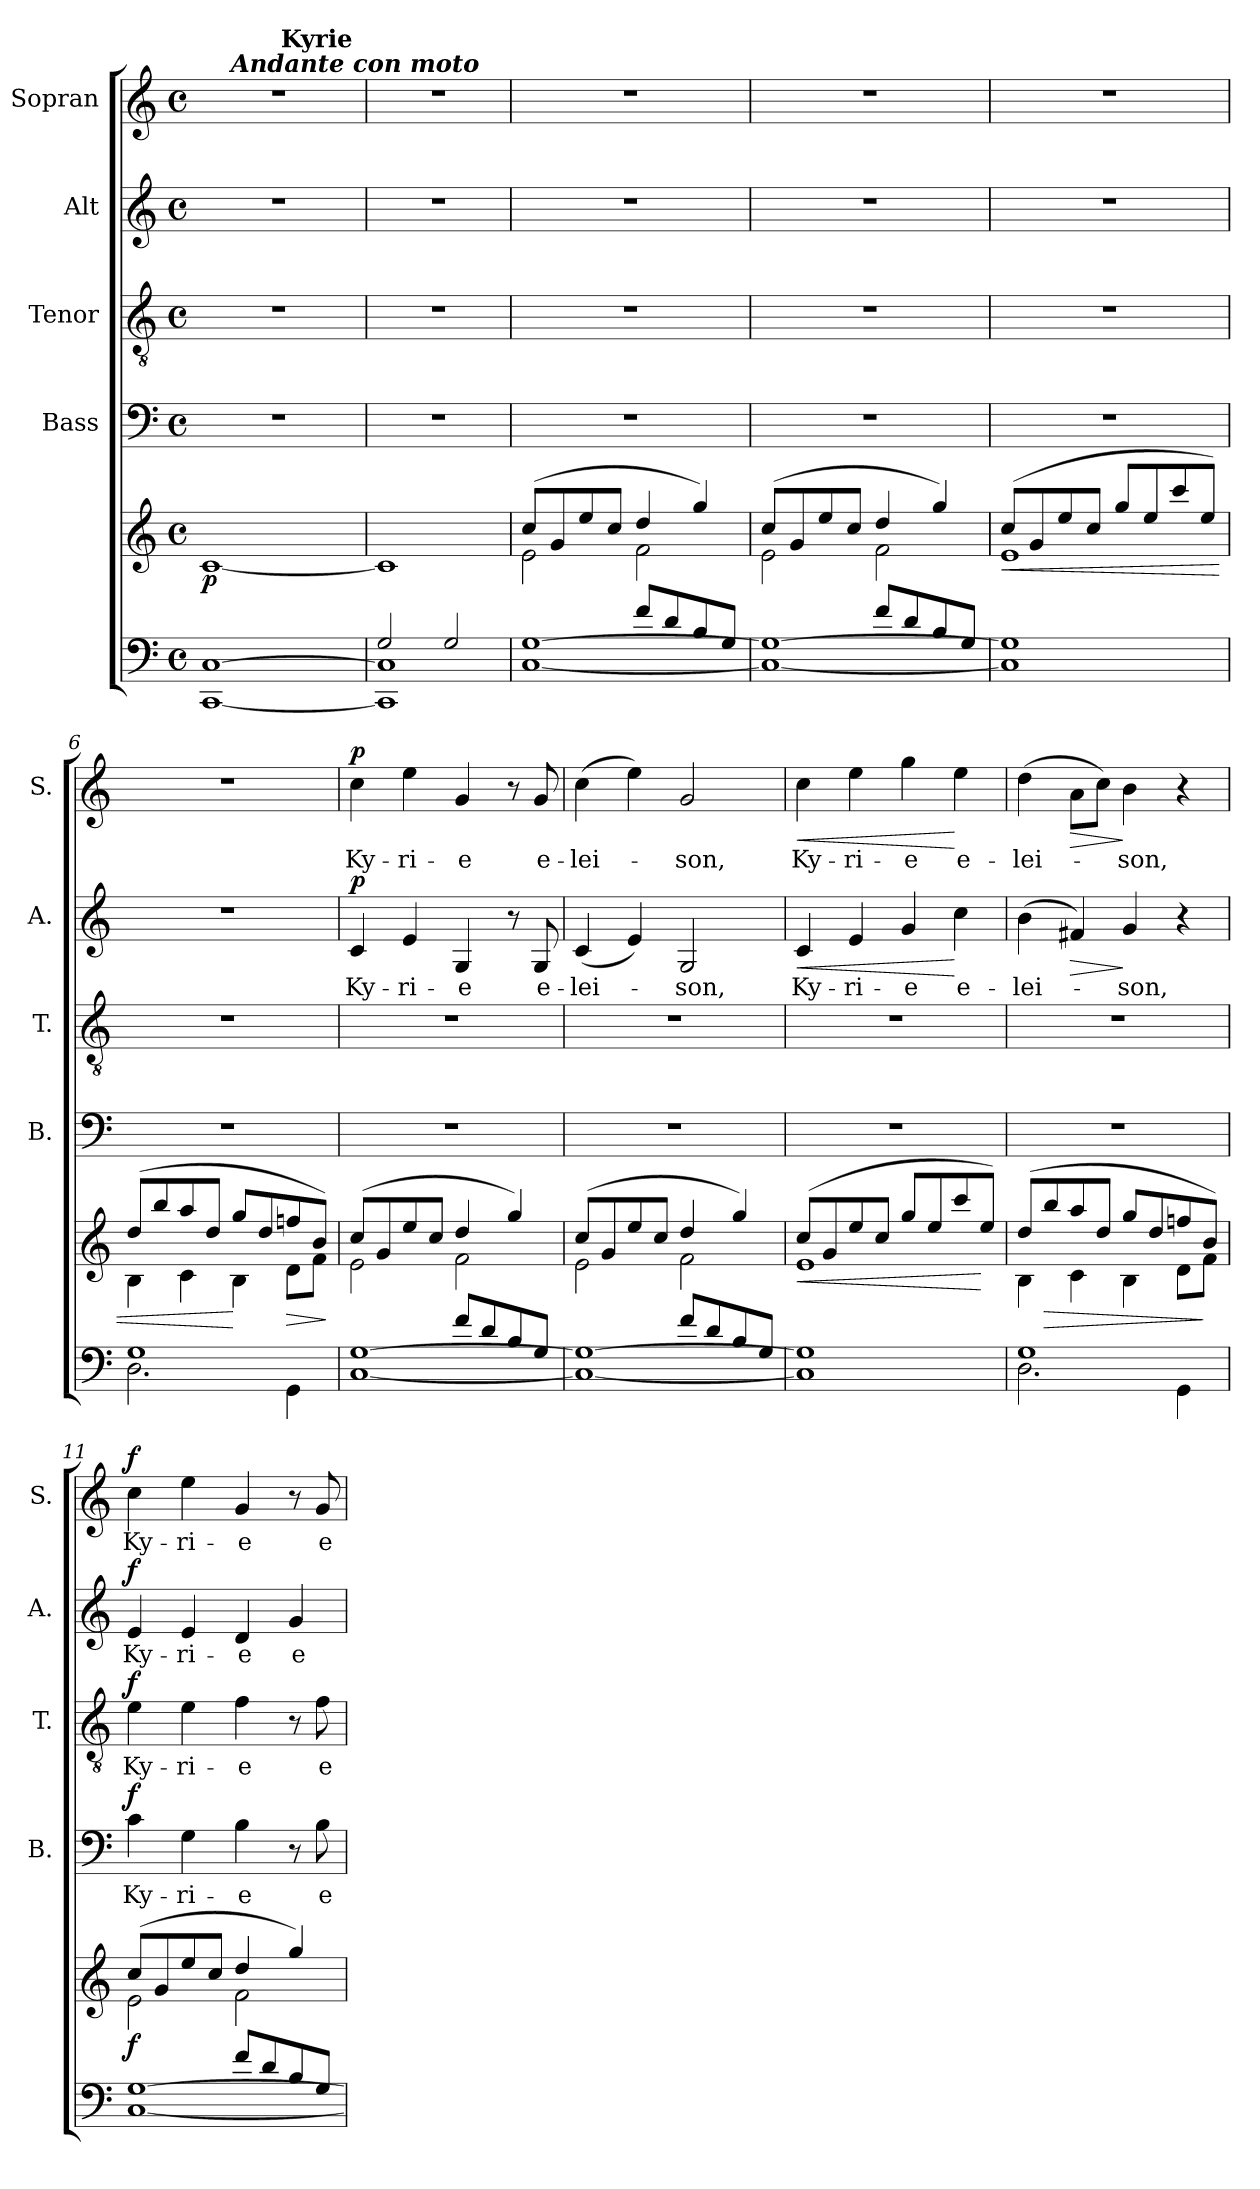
**kern	**kern	**dynam	**kern	**text	**dynam	**kern	**text	**dynam	**kern	**text	**dynam	**kern	**text	**dynam
*part5	*part5	*part5	*part4	*part4	*part4	*part3	*part3	*part3	*part2	*part2	*part2	*part1	*part1	*part1
*staff6	*staff5	*staff5/6	*staff4	*staff4	*staff4	*staff3	*staff3	*staff3	*staff2	*staff2	*staff2	*staff1	*staff1	*staff1
*	*	*	*I"Bass	*	*	*I"Tenor	*	*	*I"Alt	*	*	*I"Sopran	*	*
*	*	*	*I'B.	*	*	*I'T.	*	*	*I'A.	*	*	*I'S.	*	*
*clefF4	*clefG2	*	*clefF4	*	*	*clefGv2	*	*	*clefG2	*	*	*clefG2	*	*
*k[]	*k[]	*	*k[]	*	*	*k[]	*	*	*k[]	*	*	*k[]	*	*
*C:	*C:	*	*C:	*	*	*C:	*	*	*C:	*	*	*C:	*	*
*M4/4	*M4/4	*	*M4/4	*	*	*M4/4	*	*	*M4/4	*	*	*M4/4	*	*
*met(c)	*met(c)	*	*met(c)	*	*	*met(c)	*	*	*met(c)	*	*	*met(c)	*	*
=1	=1	=1	=1	=1	=1	=1	=1	=1	=1	=1	=1	=1	=1	=1
!	!	!LO:DY:b	!	!	!	!	!	!	!	!	!	!	!	!
*	*	*	*	*	*	*	*	*	*	*	*	*^	*	*
*	*	*	*	*	*	*	*	*	*	*	*	*	*^	*	*
[1CC [1C	[1c	p	1r	.	.	1r	.	.	1r	.	.	1r	8ryy	4..ryy	.	.
!	!	!	!	!	!	!	!	!	!	!	!	!	!LO:TX:a:Bi:t=Andante con moto	!	!	!
.	.	.	.	.	.	.	.	.	.	.	.	.	2..ryy	.	.	.
!	!	!	!	!	!	!	!	!	!	!	!	!	!	!LO:TX:a:B:t=Kyrie	!	!
.	.	.	.	.	.	.	.	.	.	.	.	.	.	2ryy	.	.
.	.	.	.	.	.	.	.	.	.	.	.	.	.	16ryy	.	.
*	*	*	*	*	*	*	*	*	*	*	*	*v	*v	*v	*	*
=2	=2	=2	=2	=2	=2	=2	=2	=2	=2	=2	=2	=2	=2	=2
*^	*	*	*	*	*	*	*	*	*	*	*	*	*	*
2G/	1CC] 1C]	1c]	.	1r	.	.	1r	.	.	1r	.	.	1r	.	.
2G/	.	.	.	.	.	.	.	.	.	.	.	.	.	.	.
=3	=3	=3	=3	=3	=3	=3	=3	=3	=3	=3	=3	=3	=3	=3	=3
*	*	*^	*	*	*	*	*	*	*	*	*	*	*	*	*
2ryy	[<1C [<1G	(>8cc/L	2e\	.	1r	.	.	1r	.	.	1r	.	.	1r	.	.
.	.	8g/	.	.	.	.	.	.	.	.	.	.	.	.	.	.
.	.	8ee/	.	.	.	.	.	.	.	.	.	.	.	.	.	.
.	.	8cc/J	.	.	.	.	.	.	.	.	.	.	.	.	.	.
8f/L	.	4dd/	2f\	.	.	.	.	.	.	.	.	.	.	.	.	.
8d/	.	.	.	.	.	.	.	.	.	.	.	.	.	.	.	.
8B/	.	4gg/)	.	.	.	.	.	.	.	.	.	.	.	.	.	.
8G/J	.	.	.	.	.	.	.	.	.	.	.	.	.	.	.	.
=4	=4	=4	=4	=4	=4	=4	=4	=4	=4	=4	=4	=4	=4	=4	=4	=4
2ryy	1C_ 1G_	(>8cc/L	2e\	.	1r	.	.	1r	.	.	1r	.	.	1r	.	.
.	.	8g/	.	.	.	.	.	.	.	.	.	.	.	.	.	.
.	.	8ee/	.	.	.	.	.	.	.	.	.	.	.	.	.	.
.	.	8cc/J	.	.	.	.	.	.	.	.	.	.	.	.	.	.
8f/L	.	4dd/	2f\	.	.	.	.	.	.	.	.	.	.	.	.	.
8d/	.	.	.	.	.	.	.	.	.	.	.	.	.	.	.	.
8B/	.	4gg/)	.	.	.	.	.	.	.	.	.	.	.	.	.	.
8G/J	.	.	.	.	.	.	.	.	.	.	.	.	.	.	.	.
*v	*v	*	*	*	*	*	*	*	*	*	*	*	*	*	*	*
=5	=5	=5	=5	=5	=5	=5	=5	=5	=5	=5	=5	=5	=5	=5	=5
!	!	!	!LO:HP:b	!	!	!	!	!	!	!	!	!	!	!	!
1C] 1G]	(>8cc/L	1e	<	1r	.	.	1r	.	.	1r	.	.	1r	.	.
.	8g/	.	.	.	.	.	.	.	.	.	.	.	.	.	.
.	8ee/	.	.	.	.	.	.	.	.	.	.	.	.	.	.
.	8cc/J	.	.	.	.	.	.	.	.	.	.	.	.	.	.
.	8gg/L	.	.	.	.	.	.	.	.	.	.	.	.	.	.
.	8ee/	.	.	.	.	.	.	.	.	.	.	.	.	.	.
.	8ccc/	.	.	.	.	.	.	.	.	.	.	.	.	.	.
.	8ee/J)	.	.	.	.	.	.	.	.	.	.	.	.	.	.
!!LO:PB:g=z
=6	=6	=6	=6	=6	=6	=6	=6	=6	=6	=6	=6	=6	=6	=6	=6
*^	*	*	*	*	*	*	*	*	*	*	*	*	*	*	*
1G	2.D\	(>8dd/L	4B\	.	1r	.	.	1r	.	.	1r	.	.	1r	.	.
.	.	8bb/	.	.	.	.	.	.	.	.	.	.	.	.	.	.
.	.	8aa/	4c\	.	.	.	.	.	.	.	.	.	.	.	.	.
.	.	8dd/J	.	.	.	.	.	.	.	.	.	.	.	.	.	.
.	.	8gg/L	4B\	[	.	.	.	.	.	.	.	.	.	.	.	.
.	.	8dd/	.	.	.	.	.	.	.	.	.	.	.	.	.	.
!	!	!	!	!LO:HP:b	!	!	!	!	!	!	!	!	!	!	!	!
.	4GG\	8ffn/	8d\L	>	.	.	.	.	.	.	.	.	.	.	.	.
.	.	8b/J)	8f\J	.	.	.	.	.	.	.	.	.	.	.	.	.
*v	*v	*	*	*	*	*	*	*	*	*	*	*	*	*	*	*
*	*v	*v	*	*	*	*	*	*	*	*	*	*	*	*	*
.	.	]	.	.	.	.	.	.	.	.	.	.	.	.
=7	=7	=7	=7	=7	=7	=7	=7	=7	=7	=7	=7	=7	=7	=7
*^	*^	*	*	*	*	*	*	*	*	*	*	*	*	*
!	!	!	!	!	!	!	!	!	!	!	!	!LO:LY:b	!LO:DY:a	!	!LO:LY:b	!LO:DY:a
2ryy	[<1C [<1G	(>8cc/L	2e\	.	1r	.	.	1r	.	.	4c/	Ky-	p	4cc\	Ky-	p
.	.	8g/	.	.	.	.	.	.	.	.	.	.	.	.	.	.
!	!	!	!	!	!	!	!	!	!	!	!	!LO:LY:b	!	!	!LO:LY:b	!
.	.	8ee/	.	.	.	.	.	.	.	.	4e/	-ri-	.	4ee\	-ri-	.
.	.	8cc/J	.	.	.	.	.	.	.	.	.	.	.	.	.	.
!	!	!	!	!	!	!	!	!	!	!	!	!LO:LY:b	!	!	!LO:LY:b	!
8f/L	.	4dd/	2f\	.	.	.	.	.	.	.	4G/	-e	.	4g/	-e	.
8d/	.	.	.	.	.	.	.	.	.	.	.	.	.	.	.	.
8B/	.	4gg/)	.	.	.	.	.	.	.	.	8r	.	.	8r	.	.
!	!	!	!	!	!	!	!	!	!	!	!	!LO:LY:b	!	!	!LO:LY:b	!
8G/J	.	.	.	.	.	.	.	.	.	.	8G/	e-	.	8g/	e-	.
=8	=8	=8	=8	=8	=8	=8	=8	=8	=8	=8	=8	=8	=8	=8	=8	=8
!	!	!	!	!	!	!	!	!	!	!	!	!LO:LY:b	!	!	!LO:LY:b	!
2ryy	1C_ 1G_	(>8cc/L	2e\	.	1r	.	.	1r	.	.	(<4c/	-lei-	.	(>4cc\	-lei-	.
.	.	8g/	.	.	.	.	.	.	.	.	.	.	.	.	.	.
.	.	8ee/	.	.	.	.	.	.	.	.	4e/)	.	.	4ee\)	.	.
.	.	8cc/J	.	.	.	.	.	.	.	.	.	.	.	.	.	.
!	!	!	!	!	!	!	!	!	!	!	!	!LO:LY:b	!	!	!LO:LY:b	!
8f/L	.	4dd/	2f\	.	.	.	.	.	.	.	2G/	-son,	.	2g/	-son,	.
8d/	.	.	.	.	.	.	.	.	.	.	.	.	.	.	.	.
8B/	.	4gg/)	.	.	.	.	.	.	.	.	.	.	.	.	.	.
8G/J	.	.	.	.	.	.	.	.	.	.	.	.	.	.	.	.
*v	*v	*	*	*	*	*	*	*	*	*	*	*	*	*	*	*
=9	=9	=9	=9	=9	=9	=9	=9	=9	=9	=9	=9	=9	=9	=9	=9
!	!	!	!LO:HP:b	!	!	!	!	!	!	!	!LO:LY:b	!LO:HP:b	!	!LO:LY:b	!LO:HP:b
1C] 1G]	(>8cc/L	1e	<	1r	.	.	1r	.	.	4c/	Ky-	<	4cc\	Ky-	<
.	8g/	.	.	.	.	.	.	.	.	.	.	.	.	.	.
!	!	!	!	!	!	!	!	!	!	!	!LO:LY:b	!	!	!LO:LY:b	!
.	8ee/	.	.	.	.	.	.	.	.	4e/	-ri-	.	4ee\	-ri-	.
.	8cc/J	.	.	.	.	.	.	.	.	.	.	.	.	.	.
!	!	!	!	!	!	!	!	!	!	!	!LO:LY:b	!	!	!LO:LY:b	!
.	8gg/L	.	.	.	.	.	.	.	.	4g/	-e	.	4gg\	-e	.
.	8ee/	.	.	.	.	.	.	.	.	.	.	.	.	.	.
!	!	!	!	!	!	!	!	!	!	!	!LO:LY:b	!	!	!LO:LY:b	!
.	8ccc/	.	.	.	.	.	.	.	.	4cc\	e-	[	4ee\	e-	[
.	8ee/J)	.	[	.	.	.	.	.	.	.	.	.	.	.	.
!!LO:LB:g=z
=10	=10	=10	=10	=10	=10	=10	=10	=10	=10	=10	=10	=10	=10	=10	=10
*^	*	*	*	*	*	*	*	*	*	*	*	*	*	*	*
!	!	!	!	!	!	!	!	!	!	!	!	!LO:LY:b	!	!	!LO:LY:b	!
1G	2.D\	(>8dd/L	4B\	.	1r	.	.	1r	.	.	(>4b\	-lei-	.	(>4dd\	-lei-	.
!	!	!	!	!LO:HP:b	!	!	!	!	!	!	!	!	!	!	!	!
.	.	8bb/	.	>	.	.	.	.	.	.	.	.	.	.	.	.
!	!	!	!	!	!	!	!	!	!	!	!	!	!LO:HP:b	!	!	!LO:HP:b
.	.	8aa/	4c\	.	.	.	.	.	.	.	4f#X/)	.	>	8a\L	.	>
.	.	8dd/J	.	.	.	.	.	.	.	.	.	.	.	8cc\J)	.	.
!	!	!	!	!	!	!	!	!	!	!	!	!LO:LY:b	!	!	!LO:LY:b	!
.	.	8gg/L	4B\	.	.	.	.	.	.	.	4g/	-son,	]	4b\	-son,	]
.	.	8dd/	.	.	.	.	.	.	.	.	.	.	.	.	.	.
.	4GG\	8ffn/	8d\L	.	.	.	.	.	.	.	4r	.	.	4r	.	.
.	.	8b/J)	8f\J	]	.	.	.	.	.	.	.	.	.	.	.	.
=11	=11	=11	=11	=11	=11	=11	=11	=11	=11	=11	=11	=11	=11	=11	=11	=11
!	!	!	!	!LO:DY:b	!	!LO:LY:b	!LO:DY:a	!	!LO:LY:b	!LO:DY:a	!	!LO:LY:b	!LO:DY:a	!	!LO:LY:b	!LO:DY:a
2ryy	[<1C [<1G	(>8cc/L	2e\	f	4c\	Ky-	f	4e\	Ky-	f	4e/	Ky-	f	4cc\	Ky-	f
.	.	8g/	.	.	.	.	.	.	.	.	.	.	.	.	.	.
!	!	!	!	!	!	!LO:LY:b	!	!	!LO:LY:b	!	!	!LO:LY:b	!	!	!LO:LY:b	!
.	.	8ee/	.	.	4G\	-ri-	.	4e\	-ri-	.	4e/	-ri-	.	4ee\	-ri-	.
.	.	8cc/J	.	.	.	.	.	.	.	.	.	.	.	.	.	.
!	!	!	!	!	!	!LO:LY:b	!	!	!LO:LY:b	!	!	!LO:LY:b	!	!	!LO:LY:b	!
8f/L	.	4dd/	2f\	.	4B\	-e	.	4f\	-e	.	4d/	-e	.	4g/	-e	.
8d/	.	.	.	.	.	.	.	.	.	.	.	.	.	.	.	.
!	!	!	!	!	!	!	!	!	!	!	!	!LO:LY:b	!	!	!	!
8B/	.	4gg/)	.	.	8r	.	.	8r	.	.	4g/	e-	.	8r	.	.
!	!	!	!	!	!	!LO:LY:b	!	!	!LO:LY:b	!	!	!	!	!	!LO:LY:b	!
8G/J	.	.	.	.	8B\	e-	.	8f\	e-	.	.	.	.	8g/	e-	.
*v	*v	*	*	*	*	*	*	*	*	*	*	*	*	*	*	*
*	*v	*v	*	*	*	*	*	*	*	*	*	*	*	*	*
=	=	=	=	=	=	=	=	=	=	=	=	=	=	=
*-	*-	*-	*-	*-	*-	*-	*-	*-	*-	*-	*-	*-	*-	*-
